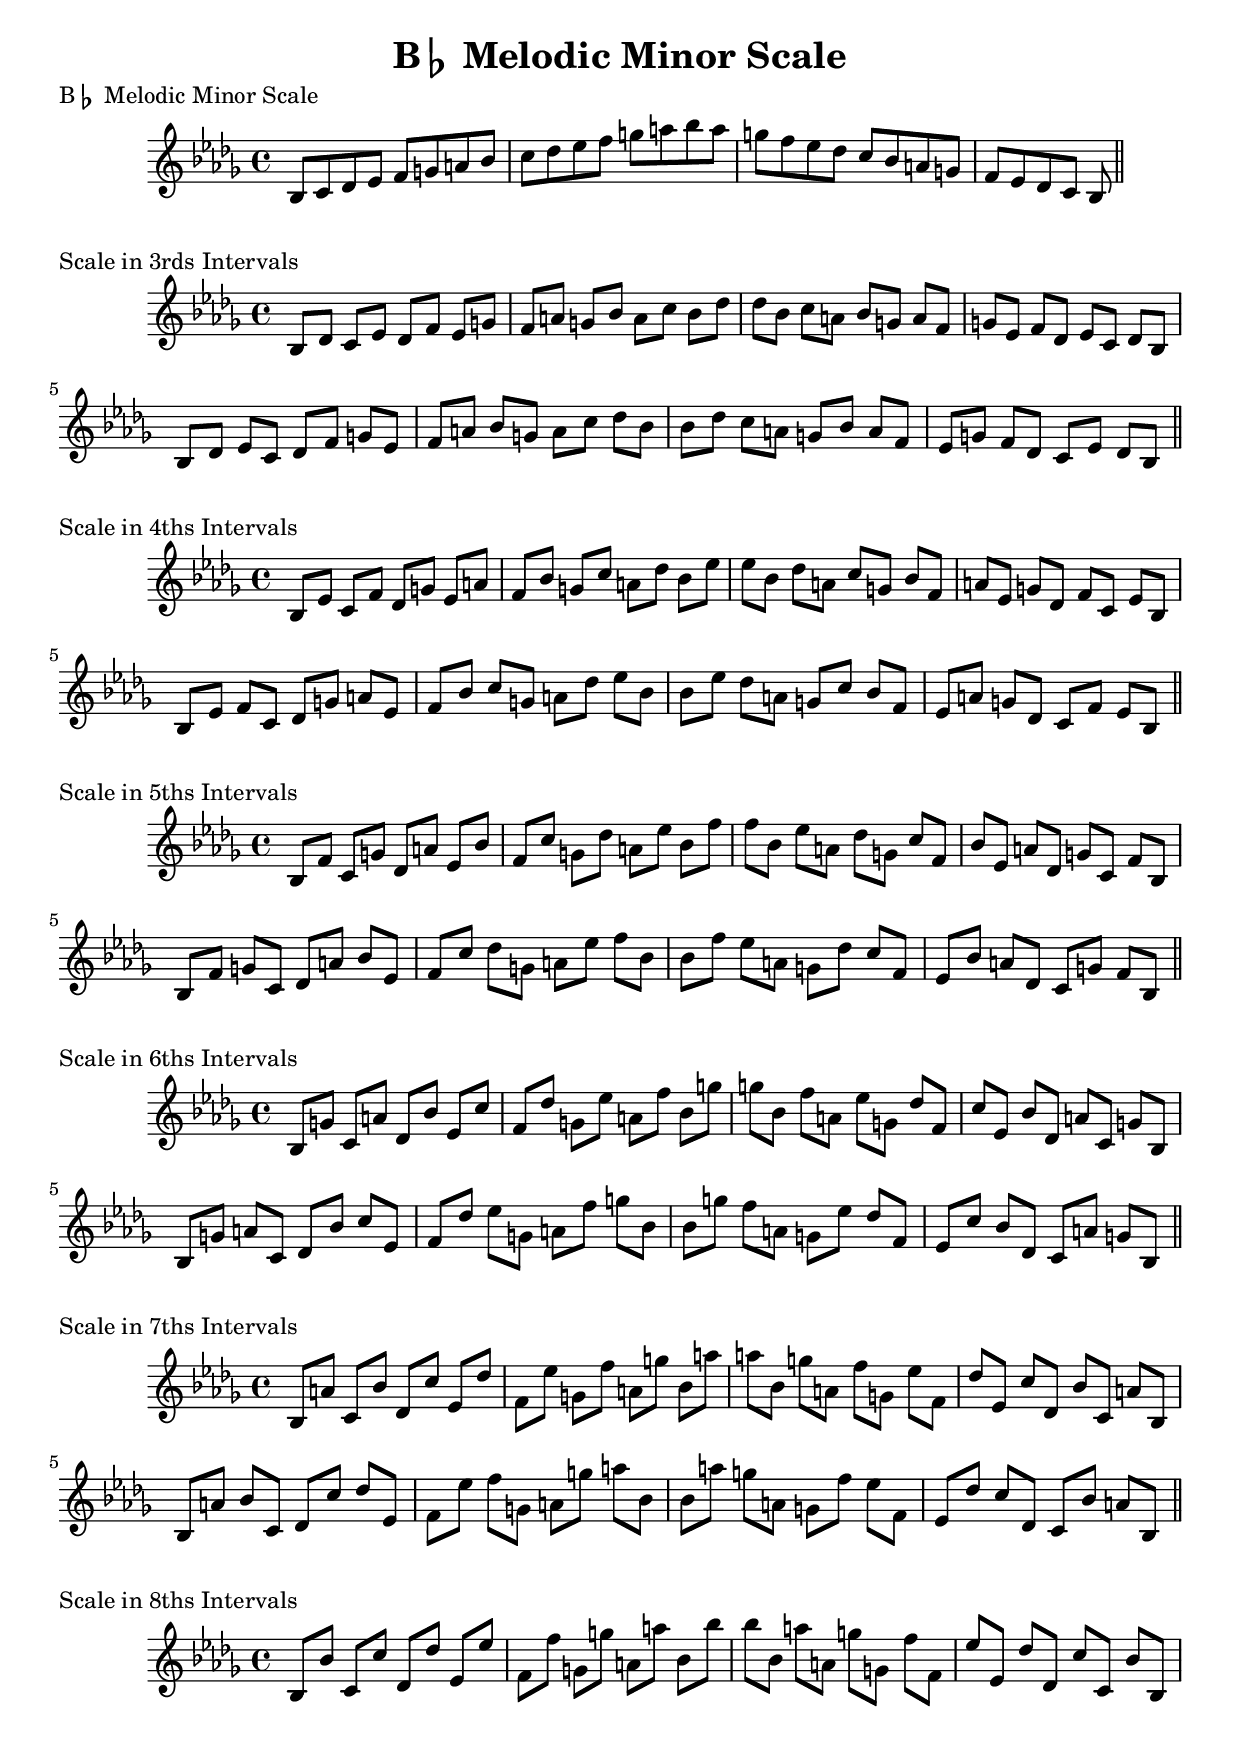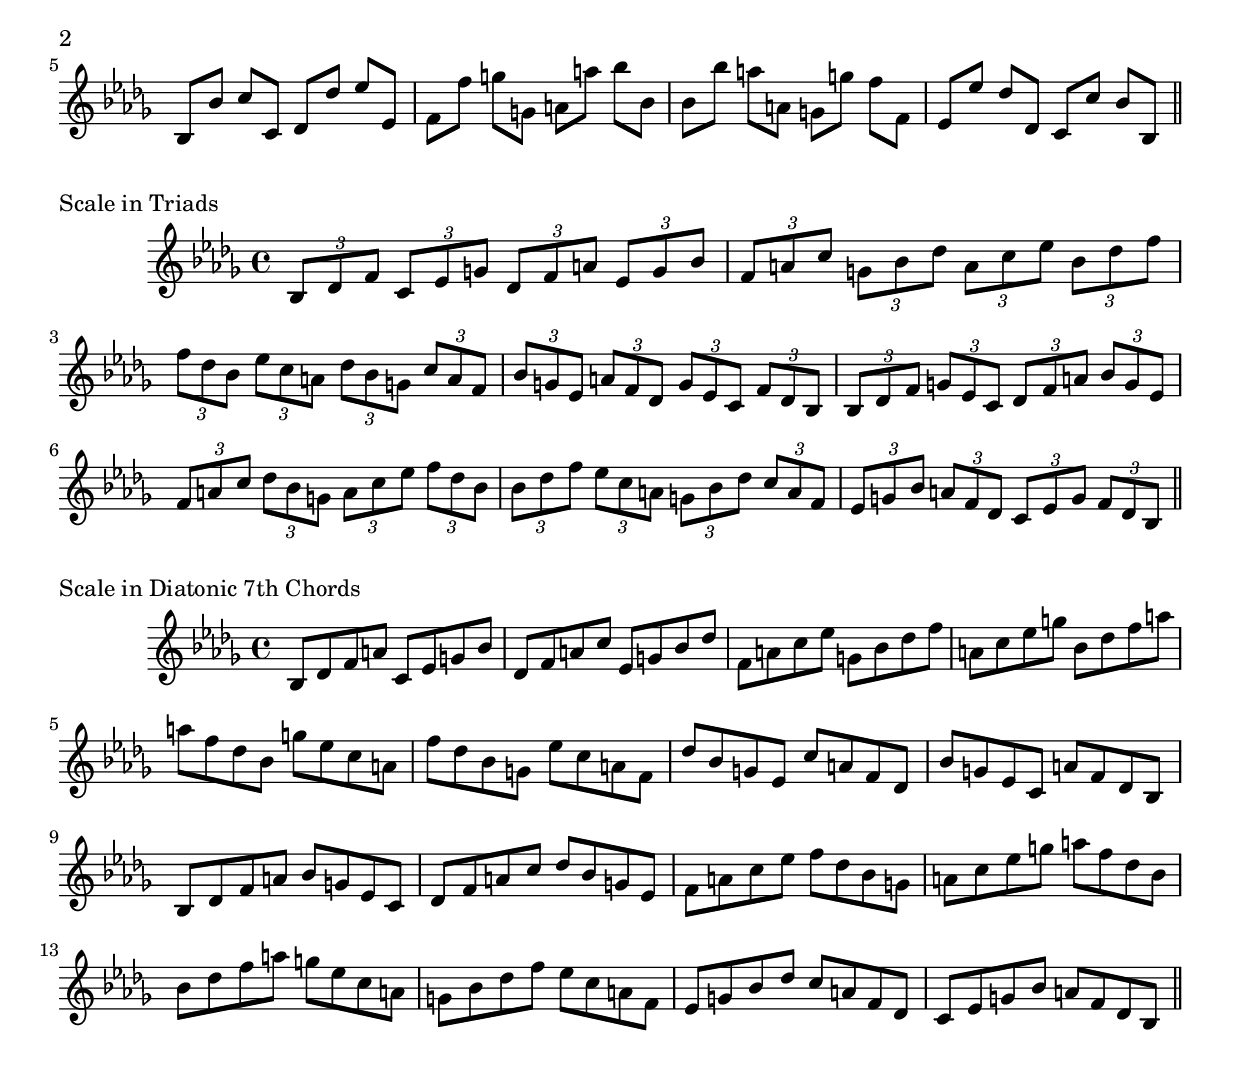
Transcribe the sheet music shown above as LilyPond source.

\version "2.18.2"

\include "scales.ly"

\header{
  title = \markup { "B" \flat " Melodic Minor Scale" }
}

\score {
  \transpose c bes
  \new Staff \relative c {
    \key c \minor
    \CMinorMelodicScale
    \bar "||"
  }
  \header{
    piece = \markup { "B" \flat " Melodic Minor Scale" }
  }
}

\score {
  \transpose c bes
  \new Staff \relative c {
    \key c \minor
    \set Timing.beamExceptions = #'()
    \set Timing.baseMoment = #'(ly:make-moment 1/4)
    \set Timing.beatStructure = #'(1 1 1 1)
    \CMinorMelodicScaleThirds
    \bar "||"
  }
  \header{
    piece = \markup { "Scale in 3rds Intervals" }
  }
}

\score {
  \transpose c bes
  \new Staff \relative c {
    \key c \minor
    \set Timing.beamExceptions = #'()
    \set Timing.baseMoment = #'(ly:make-moment 1/4)
    \set Timing.beatStructure = #'(1 1 1 1)
    \CMinorMelodicScaleFourths
    \bar "||"
  }
  \header{
    piece = \markup { "Scale in 4ths Intervals" }
  }
}

\score {
  \transpose c bes
  \new Staff \relative c {
    \key c \minor
    \set Timing.beamExceptions = #'()
    \set Timing.baseMoment = #'(ly:make-moment 1/4)
    \set Timing.beatStructure = #'(1 1 1 1)
    \CMinorMelodicScaleFifths
    \bar "||"
  }
  \header{
    piece = \markup { "Scale in 5ths Intervals" }
  }
}

\score {
  \transpose c bes
  \new Staff \relative c {
    \key c \minor
    \set Timing.beamExceptions = #'()
    \set Timing.baseMoment = #'(ly:make-moment 1/4)
    \set Timing.beatStructure = #'(1 1 1 1)
    \CMinorMelodicScaleSixths
    \bar "||"
  }
  \header{
    piece = \markup { "Scale in 6ths Intervals" }
  }
}

\score {
  \transpose c bes
  \new Staff \relative c {
    \key c \minor
    \set Timing.beamExceptions = #'()
    \set Timing.baseMoment = #'(ly:make-moment 1/4)
    \set Timing.beatStructure = #'(1 1 1 1)
    \CMinorMelodicScaleSevenths
    \bar "||"
  }
  \header{
    piece = \markup { "Scale in 7ths Intervals" }
  }
}

\score {
  \transpose c bes
  \new Staff \relative c {
    \key c \minor
    \set Timing.beamExceptions = #'()
    \set Timing.baseMoment = #'(ly:make-moment 1/4)
    \set Timing.beatStructure = #'(1 1 1 1)
    \CMinorMelodicScaleEights
    \bar "||"
  }
  \header{
    piece = \markup { "Scale in 8ths Intervals" }
  }
}

\score {
  \transpose c bes
  \new Staff \relative c {
    \key c \minor
    \CMinorMelodicScaleTriads
    \bar "||"
  }
  \header{
    piece = \markup { "Scale in Triads" }
  }
}

\score {
  \transpose c bes
  \new Staff \relative c {
    \key c \minor
    \CMinorMelodicScaleChords
    \bar "||"
  }
  \header{
    piece = \markup { "Scale in Diatonic 7th Chords" }
  }
}